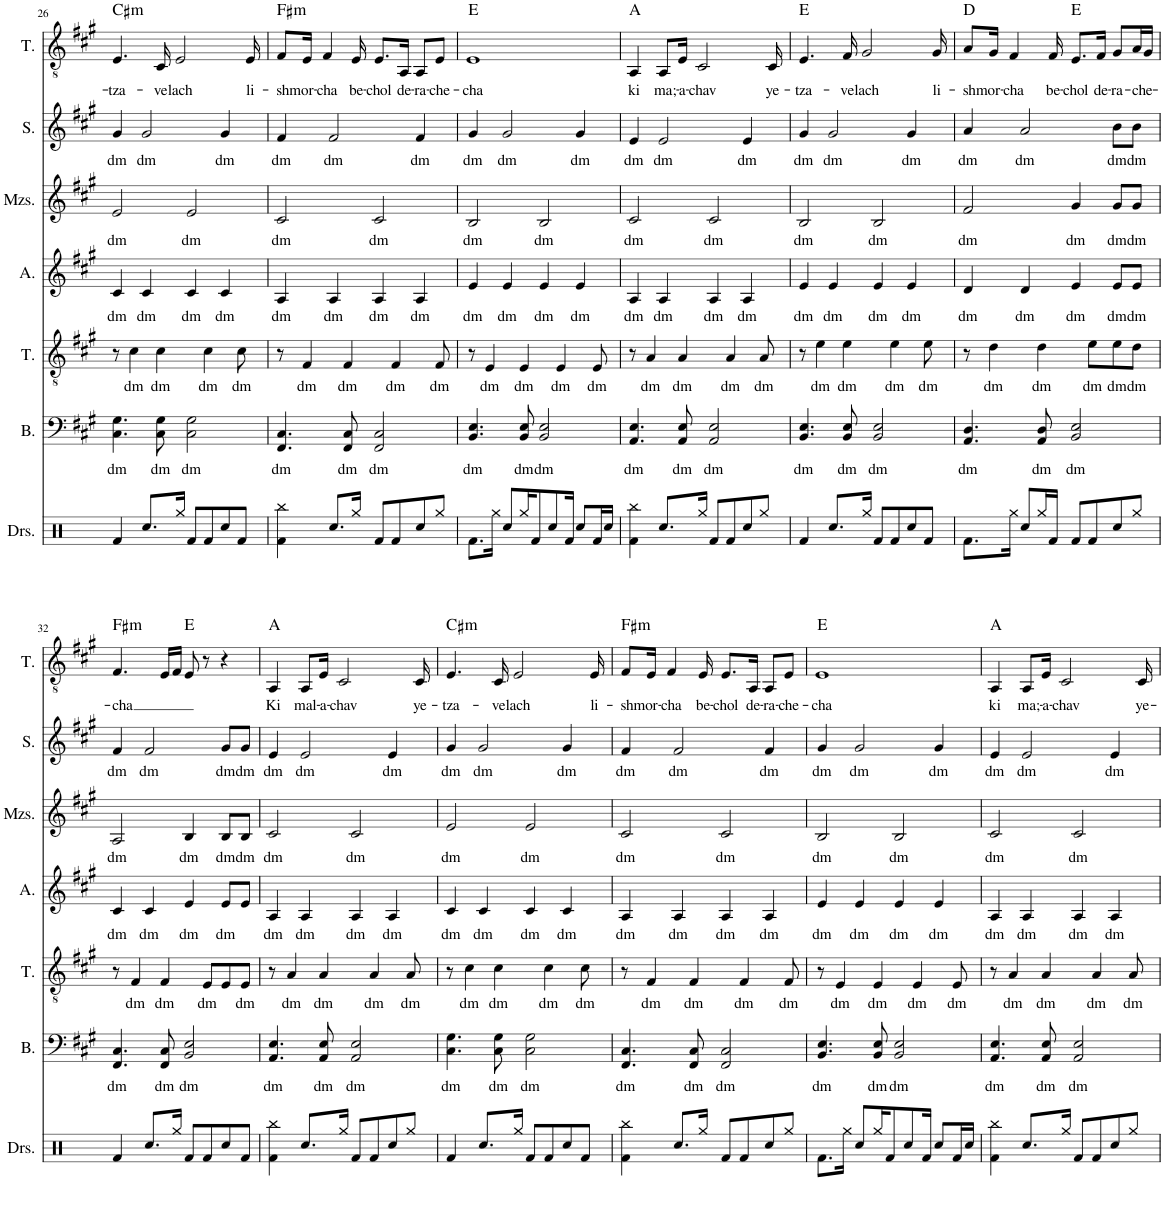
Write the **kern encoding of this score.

**kern	**text	**kern	**text	**kern	**text	**kern	**text	**kern	**text	**kern	**text	**harte
*part6	*part6	*part5	*part5	*part4	*part4	*part3	*part3	*part2	*part2	*part1	*part1	*part1
*staff6	*staff6	*staff5	*staff5	*staff4	*staff4	*staff3	*staff3	*staff2	*staff2	*staff1	*staff1	*
*I"Bass	*	*I"Tenor	*	*I"Alto	*	*I"Mezzo-soprano	*	*I"Soprano	*	*I"Solo	*	*
*I'B.	*	*I'T.	*	*I'A.	*	*I'Mzs.	*	*I'S.	*	*	*	*
!!LO:PB:g=z
*clefF4	*	*clefGv2	*	*clefG2	*	*clefG2	*	*clefG2	*	*clefGv2	*	*
*k[f#c#g#]	*	*k[f#c#g#]	*	*k[f#c#g#]	*	*k[f#c#g#]	*	*k[f#c#g#]	*	*k[f#c#g#]	*	*
*M4/4	*	*M4/4	*	*M4/4	*	*M4/4	*	*M4/4	*	*M4/4	*	*
=26	=26	=26	=26	=26	=26	=26	=26	=26	=26	=26	=26	=26
!	!LO:LY:b	!	!	!	!LO:LY:b	!	!LO:LY:b	!	!LO:LY:b	!	!LO:LY:b	!LO:H:kt=m
4.C#\ 4.G#\	dm	8r	.	4c#/	dm	2e/	dm	4g#/	dm	4.E/	-tza-	C#:min
!	!	!	!LO:LY:b	!	!	!	!	!	!	!	!	!
.	.	4c#\	dm	.	.	.	.	.	.	.	.	.
!	!	!	!	!	!LO:LY:b	!	!	!	!LO:LY:b	!	!	!
.	.	.	.	4c#/	dm	.	.	2g#/	dm	.	.	.
!	!LO:LY:b	!	!LO:LY:b	!	!	!	!	!	!	!	!LO:LY:b	!
8C#\ 8G#\	dm	4c#\	dm	.	.	.	.	.	.	16C#/	-ve	.
!	!	!	!	!	!	!	!	!	!	!	!LO:LY:b	!
.	.	.	.	.	.	.	.	.	.	2E/	lach	.
!	!LO:LY:b	!	!	!	!LO:LY:b	!	!LO:LY:b	!	!	!	!	!
2C#\ 2G#\	dm	.	.	4c#/	dm	2e/	dm	.	.	.	.	.
!	!	!	!LO:LY:b	!	!	!	!	!	!	!	!	!
.	.	4c#\	dm	.	.	.	.	.	.	.	.	.
!	!	!	!	!	!LO:LY:b	!	!	!	!LO:LY:b	!	!	!
.	.	.	.	4c#/	dm	.	.	4g#/	dm	.	.	.
!	!	!	!LO:LY:b	!	!	!	!	!	!	!	!	!
.	.	8c#\	dm	.	.	.	.	.	.	.	.	.
!	!	!	!	!	!	!	!	!	!	!	!LO:LY:b	!
.	.	.	.	.	.	.	.	.	.	16E/	li-	.
=27	=27	=27	=27	=27	=27	=27	=27	=27	=27	=27	=27	=27
!	!LO:LY:b	!	!	!	!LO:LY:b	!	!LO:LY:b	!	!LO:LY:b	!	!LO:LY:b	!LO:H:kt=m
4.FF#/ 4.C#/	dm	8r	.	4A/	dm	2c#/	dm	4f#/	dm	8F#/L	-shmor-	F#:min
!	!	!	!LO:LY:b	!	!	!	!	!	!	!	!	!
.	.	4F#/	dm	.	.	.	.	.	.	16E/Jk	.	.
!	!	!	!	!	!	!	!	!	!	!	!LO:LY:b	!
.	.	.	.	.	.	.	.	.	.	4F#/	-cha	.
!	!	!	!	!	!LO:LY:b	!	!	!	!LO:LY:b	!	!	!
.	.	.	.	4A/	dm	.	.	2f#/	dm	.	.	.
!	!LO:LY:b	!	!LO:LY:b	!	!	!	!	!	!	!	!	!
8FF#/ 8C#/	dm	4F#/	dm	.	.	.	.	.	.	.	.	.
!	!	!	!	!	!	!	!	!	!	!	!LO:LY:b	!
.	.	.	.	.	.	.	.	.	.	16E/	be-	.
!	!LO:LY:b	!	!	!	!LO:LY:b	!	!LO:LY:b	!	!	!	!LO:LY:b	!
2FF#/ 2C#/	dm	.	.	4A/	dm	2c#/	dm	.	.	8.E/L	-chol	.
!	!	!	!LO:LY:b	!	!	!	!	!	!	!	!	!
.	.	4F#/	dm	.	.	.	.	.	.	.	.	.
!	!	!	!	!	!	!	!	!	!	!	!LO:LY:b	!
.	.	.	.	.	.	.	.	.	.	16AA/Jk	de-	.
!	!	!	!	!	!LO:LY:b	!	!	!	!LO:LY:b	!	!LO:LY:b	!
.	.	.	.	4A/	dm	.	.	4f#/	dm	8AA/L	-ra-	.
!	!	!	!LO:LY:b	!	!	!	!	!	!	!	!LO:LY:b	!
.	.	8F#/	dm	.	.	.	.	.	.	8E/J	-che-	.
=28	=28	=28	=28	=28	=28	=28	=28	=28	=28	=28	=28	=28
!	!LO:LY:b	!	!	!	!LO:LY:b	!	!LO:LY:b	!	!LO:LY:b	!	!LO:LY:b	!
4.BB/ 4.E/	dm	8r	.	4e/	dm	2B/	dm	4g#/	dm	1E	-cha	E:maj
!	!	!	!LO:LY:b	!	!	!	!	!	!	!	!	!
.	.	4E/	dm	.	.	.	.	.	.	.	.	.
!	!	!	!	!	!LO:LY:b	!	!	!	!LO:LY:b	!	!	!
.	.	.	.	4e/	dm	.	.	2g#/	dm	.	.	.
!	!LO:LY:b	!	!LO:LY:b	!	!	!	!	!	!	!	!	!
8BB/ 8E/	dm	4E/	dm	.	.	.	.	.	.	.	.	.
!	!LO:LY:b	!	!	!	!LO:LY:b	!	!LO:LY:b	!	!	!	!	!
2BB/ 2E/	dm	.	.	4e/	dm	2B/	dm	.	.	.	.	.
!	!	!	!LO:LY:b	!	!	!	!	!	!	!	!	!
.	.	4E/	dm	.	.	.	.	.	.	.	.	.
!	!	!	!	!	!LO:LY:b	!	!	!	!LO:LY:b	!	!	!
.	.	.	.	4e/	dm	.	.	4g#/	dm	.	.	.
!	!	!	!LO:LY:b	!	!	!	!	!	!	!	!	!
.	.	8E/	dm	.	.	.	.	.	.	.	.	.
=29	=29	=29	=29	=29	=29	=29	=29	=29	=29	=29	=29	=29
!	!LO:LY:b	!	!	!	!LO:LY:b	!	!LO:LY:b	!	!LO:LY:b	!	!LO:LY:b	!
4.AA/ 4.E/	dm	8r	.	4A/	dm	2c#/	dm	4e/	dm	4AA/	ki	A:maj
!	!	!	!LO:LY:b	!	!	!	!	!	!	!	!	!
.	.	4A/	dm	.	.	.	.	.	.	.	.	.
!	!	!	!	!	!LO:LY:b	!	!	!	!LO:LY:b	!	!LO:LY:b	!
.	.	.	.	4A/	dm	.	.	2e/	dm	8AA/L	ma;-	.
!	!LO:LY:b	!	!LO:LY:b	!	!	!	!	!	!	!	!LO:LY:b	!
8AA/ 8E/	dm	4A/	dm	.	.	.	.	.	.	16E/Jk	-a-	.
!	!	!	!	!	!	!	!	!	!	!	!LO:LY:b	!
.	.	.	.	.	.	.	.	.	.	2C#/	-chav	.
!	!LO:LY:b	!	!	!	!LO:LY:b	!	!LO:LY:b	!	!	!	!	!
2AA/ 2E/	dm	.	.	4A/	dm	2c#/	dm	.	.	.	.	.
!	!	!	!LO:LY:b	!	!	!	!	!	!	!	!	!
.	.	4A/	dm	.	.	.	.	.	.	.	.	.
!	!	!	!	!	!LO:LY:b	!	!	!	!LO:LY:b	!	!	!
.	.	.	.	4A/	dm	.	.	4e/	dm	.	.	.
!	!	!	!LO:LY:b	!	!	!	!	!	!	!	!	!
.	.	8A/	dm	.	.	.	.	.	.	.	.	.
!	!	!	!	!	!	!	!	!	!	!	!LO:LY:b	!
.	.	.	.	.	.	.	.	.	.	16C#/	ye-	.
=30	=30	=30	=30	=30	=30	=30	=30	=30	=30	=30	=30	=30
!	!LO:LY:b	!	!	!	!LO:LY:b	!	!LO:LY:b	!	!LO:LY:b	!	!LO:LY:b	!
4.BB/ 4.E/	dm	8r	.	4e/	dm	2B/	dm	4g#/	dm	4.E/	-tza-	E:maj
!	!	!	!LO:LY:b	!	!	!	!	!	!	!	!	!
.	.	4e\	dm	.	.	.	.	.	.	.	.	.
!	!	!	!	!	!LO:LY:b	!	!	!	!LO:LY:b	!	!	!
.	.	.	.	4e/	dm	.	.	2g#/	dm	.	.	.
!	!LO:LY:b	!	!LO:LY:b	!	!	!	!	!	!	!	!LO:LY:b	!
8BB/ 8E/	dm	4e\	dm	.	.	.	.	.	.	16F#/	-ve	.
!	!	!	!	!	!	!	!	!	!	!	!LO:LY:b	!
.	.	.	.	.	.	.	.	.	.	2G#/	lach	.
!	!LO:LY:b	!	!	!	!LO:LY:b	!	!LO:LY:b	!	!	!	!	!
2BB/ 2E/	dm	.	.	4e/	dm	2B/	dm	.	.	.	.	.
!	!	!	!LO:LY:b	!	!	!	!	!	!	!	!	!
.	.	4e\	dm	.	.	.	.	.	.	.	.	.
!	!	!	!	!	!LO:LY:b	!	!	!	!LO:LY:b	!	!	!
.	.	.	.	4e/	dm	.	.	4g#/	dm	.	.	.
!	!	!	!LO:LY:b	!	!	!	!	!	!	!	!	!
.	.	8e\	dm	.	.	.	.	.	.	.	.	.
!	!	!	!	!	!	!	!	!	!	!	!LO:LY:b	!
.	.	.	.	.	.	.	.	.	.	16G#/	li-	.
=31	=31	=31	=31	=31	=31	=31	=31	=31	=31	=31	=31	=31
!	!LO:LY:b	!	!	!	!LO:LY:b	!	!LO:LY:b	!	!LO:LY:b	!	!LO:LY:b	!
4.AA/ 4.D/	dm	8r	.	4d/	dm	2f#/	dm	4a/	dm	8A/L	-shmor-	D:maj
!	!	!	!LO:LY:b	!	!	!	!	!	!	!	!	!
.	.	4d\	dm	.	.	.	.	.	.	16G#/Jk	.	.
!	!	!	!	!	!	!	!	!	!	!	!LO:LY:b	!
.	.	.	.	.	.	.	.	.	.	4F#/	-cha	.
!	!	!	!	!	!LO:LY:b	!	!	!	!LO:LY:b	!	!	!
.	.	.	.	4d/	dm	.	.	2a/	dm	.	.	.
!	!LO:LY:b	!	!LO:LY:b	!	!	!	!	!	!	!	!	!
8AA/ 8D/	dm	4d\	dm	.	.	.	.	.	.	.	.	.
!	!	!	!	!	!	!	!	!	!	!	!LO:LY:b	!
.	.	.	.	.	.	.	.	.	.	16F#/	be-	.
!	!LO:LY:b	!	!	!	!LO:LY:b	!	!LO:LY:b	!	!	!	!LO:LY:b	!
2BB/ 2E/	dm	.	.	4e/	dm	4g#/	dm	.	.	8.E/L	-chol	E:maj
!	!	!	!LO:LY:b	!	!	!	!	!	!	!	!	!
.	.	8e\L	dm	.	.	.	.	.	.	.	.	.
!	!	!	!	!	!	!	!	!	!	!	!LO:LY:b	!
.	.	.	.	.	.	.	.	.	.	16F#/Jk	de-	.
!	!	!	!LO:LY:b	!	!LO:LY:b	!	!LO:LY:b	!	!LO:LY:b	!	!LO:LY:b	!
.	.	8e\	dm	8e/L	dm	8g#/L	dm	8b\L	dm	8G#/L	-ra-	.
!	!	!	!LO:LY:b	!	!LO:LY:b	!	!LO:LY:b	!	!LO:LY:b	!	!LO:LY:b	!
.	.	8d\J	dm	8e/J	dm	8g#/J	dm	8b\J	dm	16A/L	-che-	.
.	.	.	.	.	.	.	.	.	.	16G#/JJ	.	.
!!LO:LB:g=z
=32	=32	=32	=32	=32	=32	=32	=32	=32	=32	=32	=32	=32
!	!LO:LY:b	!	!	!	!LO:LY:b	!	!LO:LY:b	!	!LO:LY:b	!	!LO:LY:b	!LO:H:kt=m
4.FF#/ 4.C#/	dm	8r	.	4c#/	dm	2A/	dm	4f#/	dm	4.F#/	-cha	F#:min
!	!	!	!LO:LY:b	!	!	!	!	!	!	!	!	!
.	.	4F#/	dm	.	.	.	.	.	.	.	.	.
!	!	!	!	!	!LO:LY:b	!	!	!	!LO:LY:b	!	!	!
.	.	.	.	4c#/	dm	.	.	2f#/	dm	.	.	.
!	!LO:LY:b	!	!LO:LY:b	!	!	!	!	!	!	!	!	!
8FF#/ 8C#/	dm	4F#/	dm	.	.	.	.	.	.	16E/LL	.	.
.	.	.	.	.	.	.	.	.	.	16F#/JJ	.	.
!	!LO:LY:b	!	!	!	!LO:LY:b	!	!LO:LY:b	!	!	!	!	!
2BB/ 2E/	dm	.	.	4e/	dm	4B/	dm	.	.	8E/	.	E:maj
!	!	!	!LO:LY:b	!	!	!	!	!	!	!	!	!
.	.	8E/L	dm	.	.	.	.	.	.	8r	.	.
!	!	!	!	!	!LO:LY:b	!	!LO:LY:b	!	!LO:LY:b	!	!	!
.	.	8E/	.	8e/L	dm	8B/L	dm	8g#/L	dm	4r	.	.
!	!	!	!LO:LY:b	!	!	!	!LO:LY:b	!	!LO:LY:b	!	!	!
.	.	8E/J	dm	8e/J	.	8B/J	dm	8g#/J	dm	.	.	.
=33	=33	=33	=33	=33	=33	=33	=33	=33	=33	=33	=33	=33
!	!LO:LY:b	!	!	!	!LO:LY:b	!	!LO:LY:b	!	!LO:LY:b	!	!LO:LY:b	!
4.AA/ 4.E/	dm	8r	.	4A/	dm	2c#/	dm	4e/	dm	4AA/	Ki	A:maj
!	!	!	!LO:LY:b	!	!	!	!	!	!	!	!	!
.	.	4A/	dm	.	.	.	.	.	.	.	.	.
!	!	!	!	!	!LO:LY:b	!	!	!	!LO:LY:b	!	!LO:LY:b	!
.	.	.	.	4A/	dm	.	.	2e/	dm	8AA/L	mal-	.
!	!LO:LY:b	!	!LO:LY:b	!	!	!	!	!	!	!	!LO:LY:b	!
8AA/ 8E/	dm	4A/	dm	.	.	.	.	.	.	16E/Jk	-a-	.
!	!	!	!	!	!	!	!	!	!	!	!LO:LY:b	!
.	.	.	.	.	.	.	.	.	.	2C#/	-chav	.
!	!LO:LY:b	!	!	!	!LO:LY:b	!	!LO:LY:b	!	!	!	!	!
2AA/ 2E/	dm	.	.	4A/	dm	2c#/	dm	.	.	.	.	.
!	!	!	!LO:LY:b	!	!	!	!	!	!	!	!	!
.	.	4A/	dm	.	.	.	.	.	.	.	.	.
!	!	!	!	!	!LO:LY:b	!	!	!	!LO:LY:b	!	!	!
.	.	.	.	4A/	dm	.	.	4e/	dm	.	.	.
!	!	!	!LO:LY:b	!	!	!	!	!	!	!	!	!
.	.	8A/	dm	.	.	.	.	.	.	.	.	.
!	!	!	!	!	!	!	!	!	!	!	!LO:LY:b	!
.	.	.	.	.	.	.	.	.	.	16C#/	ye-	.
=34	=34	=34	=34	=34	=34	=34	=34	=34	=34	=34	=34	=34
!	!LO:LY:b	!	!	!	!LO:LY:b	!	!LO:LY:b	!	!LO:LY:b	!	!LO:LY:b	!LO:H:kt=m
4.C#\ 4.G#\	dm	8r	.	4c#/	dm	2e/	dm	4g#/	dm	4.E/	-tza-	C#:min
!	!	!	!LO:LY:b	!	!	!	!	!	!	!	!	!
.	.	4c#\	dm	.	.	.	.	.	.	.	.	.
!	!	!	!	!	!LO:LY:b	!	!	!	!LO:LY:b	!	!	!
.	.	.	.	4c#/	dm	.	.	2g#/	dm	.	.	.
!	!LO:LY:b	!	!LO:LY:b	!	!	!	!	!	!	!	!LO:LY:b	!
8C#\ 8G#\	dm	4c#\	dm	.	.	.	.	.	.	16C#/	-ve	.
!	!	!	!	!	!	!	!	!	!	!	!LO:LY:b	!
.	.	.	.	.	.	.	.	.	.	2E/	lach	.
!	!LO:LY:b	!	!	!	!LO:LY:b	!	!LO:LY:b	!	!	!	!	!
2C#\ 2G#\	dm	.	.	4c#/	dm	2e/	dm	.	.	.	.	.
!	!	!	!LO:LY:b	!	!	!	!	!	!	!	!	!
.	.	4c#\	dm	.	.	.	.	.	.	.	.	.
!	!	!	!	!	!LO:LY:b	!	!	!	!LO:LY:b	!	!	!
.	.	.	.	4c#/	dm	.	.	4g#/	dm	.	.	.
!	!	!	!LO:LY:b	!	!	!	!	!	!	!	!	!
.	.	8c#\	dm	.	.	.	.	.	.	.	.	.
!	!	!	!	!	!	!	!	!	!	!	!LO:LY:b	!
.	.	.	.	.	.	.	.	.	.	16E/	li-	.
=35	=35	=35	=35	=35	=35	=35	=35	=35	=35	=35	=35	=35
!	!LO:LY:b	!	!	!	!LO:LY:b	!	!LO:LY:b	!	!LO:LY:b	!	!LO:LY:b	!LO:H:kt=m
4.FF#/ 4.C#/	dm	8r	.	4A/	dm	2c#/	dm	4f#/	dm	8F#/L	-shmor-	F#:min
!	!	!	!LO:LY:b	!	!	!	!	!	!	!	!	!
.	.	4F#/	dm	.	.	.	.	.	.	16E/Jk	.	.
!	!	!	!	!	!	!	!	!	!	!	!LO:LY:b	!
.	.	.	.	.	.	.	.	.	.	4F#/	-cha	.
!	!	!	!	!	!LO:LY:b	!	!	!	!LO:LY:b	!	!	!
.	.	.	.	4A/	dm	.	.	2f#/	dm	.	.	.
!	!LO:LY:b	!	!LO:LY:b	!	!	!	!	!	!	!	!	!
8FF#/ 8C#/	dm	4F#/	dm	.	.	.	.	.	.	.	.	.
!	!	!	!	!	!	!	!	!	!	!	!LO:LY:b	!
.	.	.	.	.	.	.	.	.	.	16E/	be-	.
!	!LO:LY:b	!	!	!	!LO:LY:b	!	!LO:LY:b	!	!	!	!LO:LY:b	!
2FF#/ 2C#/	dm	.	.	4A/	dm	2c#/	dm	.	.	8.E/L	-chol	.
!	!	!	!LO:LY:b	!	!	!	!	!	!	!	!	!
.	.	4F#/	dm	.	.	.	.	.	.	.	.	.
!	!	!	!	!	!	!	!	!	!	!	!LO:LY:b	!
.	.	.	.	.	.	.	.	.	.	16AA/Jk	de-	.
!	!	!	!	!	!LO:LY:b	!	!	!	!LO:LY:b	!	!LO:LY:b	!
.	.	.	.	4A/	dm	.	.	4f#/	dm	8AA/L	-ra-	.
!	!	!	!LO:LY:b	!	!	!	!	!	!	!	!LO:LY:b	!
.	.	8F#/	dm	.	.	.	.	.	.	8E/J	-che-	.
=36	=36	=36	=36	=36	=36	=36	=36	=36	=36	=36	=36	=36
!	!LO:LY:b	!	!	!	!LO:LY:b	!	!LO:LY:b	!	!LO:LY:b	!	!LO:LY:b	!
4.BB/ 4.E/	dm	8r	.	4e/	dm	2B/	dm	4g#/	dm	1E	-cha	E:maj
!	!	!	!LO:LY:b	!	!	!	!	!	!	!	!	!
.	.	4E/	dm	.	.	.	.	.	.	.	.	.
!	!	!	!	!	!LO:LY:b	!	!	!	!LO:LY:b	!	!	!
.	.	.	.	4e/	dm	.	.	2g#/	dm	.	.	.
!	!LO:LY:b	!	!LO:LY:b	!	!	!	!	!	!	!	!	!
8BB/ 8E/	dm	4E/	dm	.	.	.	.	.	.	.	.	.
!	!LO:LY:b	!	!	!	!LO:LY:b	!	!LO:LY:b	!	!	!	!	!
2BB/ 2E/	dm	.	.	4e/	dm	2B/	dm	.	.	.	.	.
!	!	!	!LO:LY:b	!	!	!	!	!	!	!	!	!
.	.	4E/	dm	.	.	.	.	.	.	.	.	.
!	!	!	!	!	!LO:LY:b	!	!	!	!LO:LY:b	!	!	!
.	.	.	.	4e/	dm	.	.	4g#/	dm	.	.	.
!	!	!	!LO:LY:b	!	!	!	!	!	!	!	!	!
.	.	8E/	dm	.	.	.	.	.	.	.	.	.
=37	=37	=37	=37	=37	=37	=37	=37	=37	=37	=37	=37	=37
!	!LO:LY:b	!	!	!	!LO:LY:b	!	!LO:LY:b	!	!LO:LY:b	!	!LO:LY:b	!
4.AA/ 4.E/	dm	8r	.	4A/	dm	2c#/	dm	4e/	dm	4AA/	ki	A:maj
!	!	!	!LO:LY:b	!	!	!	!	!	!	!	!	!
.	.	4A/	dm	.	.	.	.	.	.	.	.	.
!	!	!	!	!	!LO:LY:b	!	!	!	!LO:LY:b	!	!LO:LY:b	!
.	.	.	.	4A/	dm	.	.	2e/	dm	8AA/L	ma;-	.
!	!LO:LY:b	!	!LO:LY:b	!	!	!	!	!	!	!	!LO:LY:b	!
8AA/ 8E/	dm	4A/	dm	.	.	.	.	.	.	16E/Jk	-a-	.
!	!	!	!	!	!	!	!	!	!	!	!LO:LY:b	!
.	.	.	.	.	.	.	.	.	.	2C#/	-chav	.
!	!LO:LY:b	!	!	!	!LO:LY:b	!	!LO:LY:b	!	!	!	!	!
2AA/ 2E/	dm	.	.	4A/	dm	2c#/	dm	.	.	.	.	.
!	!	!	!LO:LY:b	!	!	!	!	!	!	!	!	!
.	.	4A/	dm	.	.	.	.	.	.	.	.	.
!	!	!	!	!	!LO:LY:b	!	!	!	!LO:LY:b	!	!	!
.	.	.	.	4A/	dm	.	.	4e/	dm	.	.	.
!	!	!	!LO:LY:b	!	!	!	!	!	!	!	!	!
.	.	8A/	dm	.	.	.	.	.	.	.	.	.
!	!	!	!	!	!	!	!	!	!	!	!LO:LY:b	!
.	.	.	.	.	.	.	.	.	.	16C#/	ye-	.
=	=	=	=	=	=	=	=	=	=	=	=	=
*-	*-	*-	*-	*-	*-	*-	*-	*-	*-	*-	*-	*-
